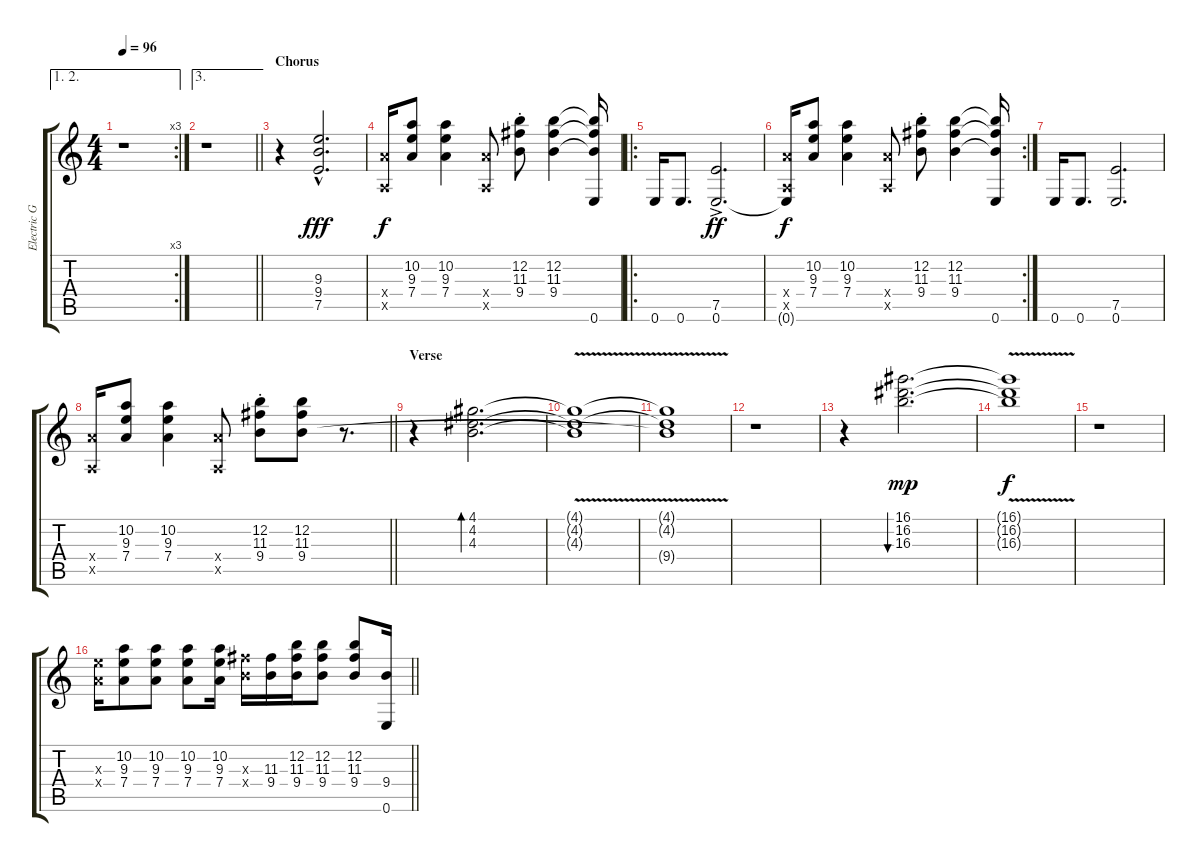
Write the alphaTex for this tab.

\track ("Electric Gtr (Right)" "Electric G") {instrument overdrivenguitar}
\staff {score tabs}
\tuning (E4 B3 G3 D3 A2 E2) {hide}
\ae (1 2)
\rc 3
\ts (4 4)
\tempo 96
\clef g2
\ks c
r.1{dy f} |
\ae 3
\barLineRight lightlight
r.1 |
\section ("" "Chorus")
r.4{volume 13} (9.3{hac} 9.4{hac} 7.5{hac}).2{d dy fff} |
(7.4{x} 0.5{x}).16{dy f} (10.2 9.3 7.4).8 (10.2 9.3 7.4).4 (7.4{x} 0.5{x}).8 (12.2{st} 11.3{st} 9.4{st}).8 (12.2 11.3 9.4).4 (12.2{t} 11.3{t} 9.4{t} 0.6).16 |
\ro
0.6.16 0.6.8{d} (7.5{ac} 0.6{ac}).2{d dy ff} |
\rc 2
(7.4{x} 0.5{x} 0.6{t}).16{dy f} (10.2 9.3 7.4).8 (10.2 9.3 7.4).4 (7.4{x} 0.5{x}).8 (12.2{st} 11.3{st} 9.4{st}).8 (12.2 11.3 9.4).4 (12.2{t} 11.3{t} 9.4{t} 0.6).16 |
0.6.16 0.6.8{d} (7.5 0.6).2{d} |
\barLineRight lightlight
(7.4{x} 0.5{x}).16 (10.2 9.3 7.4).8 (10.2 9.3 7.4).4 (7.4{x} 0.5{x}).8 (12.2{st} 11.3{st} 9.4{st}).8 (12.2 11.3 9.4).8 r.8{d} |
\section ("" "Verse")
r.4 (4.1 4.2 4.3).2{d bd 240 volume 4} |
(4.1{v t} 4.2{v t} 4.3{v t}).1 |
(4.1{t} 4.2{t} 9.4{t}).1 |
r.1 |
r.4{volume 11} (16.1 16.2 16.3).2{d bu 240 dy mp volume 4} |
(16.1{v t} 16.2{v t} 16.3{v t}).1{dy f} |
r.1 |
\barLineRight lightlight
(9.3{x} 7.4{x}).16{volume 11} (10.2 9.3 7.4).8 (10.2 9.3 7.4).8 (10.2 9.3 7.4).8 (10.2 9.3 7.4).16 (11.3{x} 9.4{x}).16 (11.3 9.4).16 (12.2 11.3 9.4).16 (12.2 11.3 9.4).8 (12.2 11.3 9.4).8 (9.4 0.6).16
